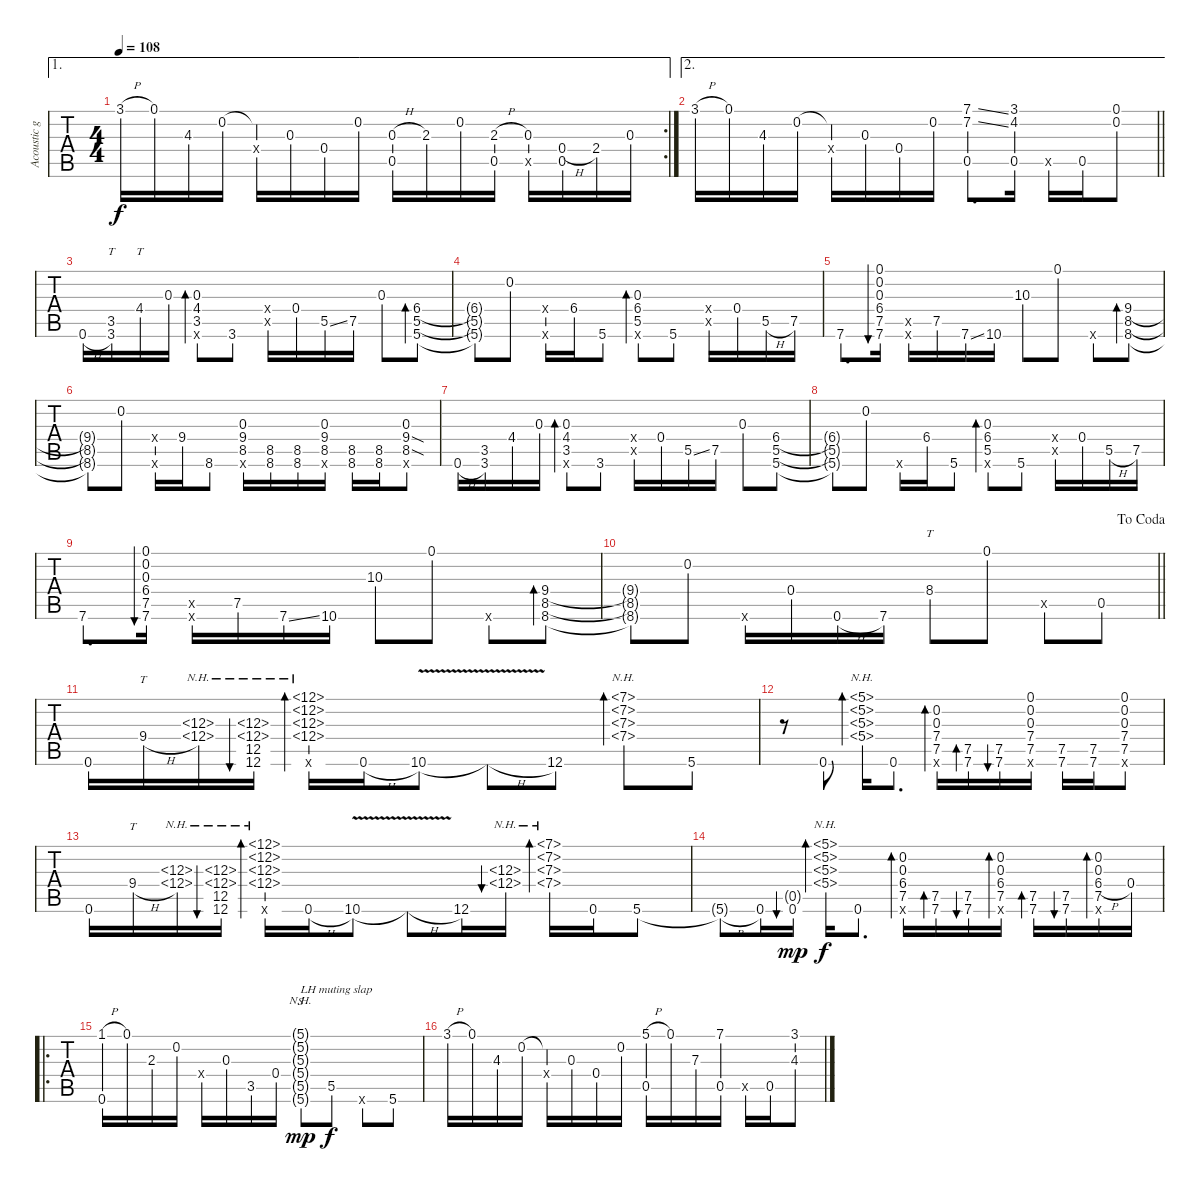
\track ("Acoustic guitar" "Acoustic g") {instrument acousticguitarsteel}
\staff {tabs}
\tuning (Eb4 B3 Gb3 E3 Ab2 Db2) {hide}
\ae 1
\rc 2
\ts (4 4)
\tempo 108
\clef g2
\ks g#minor
3.1{h}.16{dy f} 0.1.16 4.3.16 0.2.16 (0.2{t} 0.4{x}).16 0.3.16 0.4.16 0.2.16 (0.3{h} 0.5).16 2.3.16 0.2.16 (2.3{h} 0.5).16 (0.3 0.5{x}).16 (0.4{h} 0.5).16 2.4.16 0.3.16 |
\ae 2
\barLineRight lightlight
3.1{h}.16 0.1.16 4.3.16 0.2.16 (0.2{t} 0.4{x}).16 0.3.16 0.4.16 0.2.16 (7.1{ss} 7.2{ss} 0.5).8{d} (3.1 4.2 0.5).16 0.5{x}.16 0.5.16 (0.1 0.2).8 |
0.6{h rf 1}.16 (3.5 3.6{lf 2}).16{tt} 4.4{lf 3}.16{tt} 0.3.16 (0.3 4.4 3.5{rf 3} 0.6{x rf 1}).8{bd 60} 3.6{rf 1}.8 (0.4{x rf 2} 0.5{x rf 1}).16 0.4{rf 2}.16 5.5{ss rf 1}.16 7.5.16 0.3{rf 3}.8 (6.4 5.5 5.6{rf 1}).8{bd 60} |
(6.4{t} 5.5{t} 5.6{t}).8 0.2.8 (0.4{x} 0.6{x}).16 6.4.16 5.6.8 (0.3 6.4 5.5 0.6{x}).8{bd 60} 5.6.8 (0.4{x} 0.5{x}).16 0.4.16 5.5{h}.16 7.5.16 |
7.6.8{d} (0.1 0.2 0.3 6.4 7.5 7.6).16{bu 60} (0.5{x} 0.6{x}).16 7.5.16 7.6{ss}.16 10.6.16 10.3.8 0.1.8 0.6{x}.8 (9.4 8.5 8.6).8{bd 60} |
(9.4{t} 8.5{t} 8.6{t}).8 0.2.8 (0.4{x} 0.6{x}).16 9.4.16 8.6.8 (0.3 9.4 8.5 0.6{x}).16 (8.5 8.6).16 (8.5 8.6).16 (0.3 9.4 8.5 0.6{x}).16 (8.5 8.6).16 (8.5 8.6).16 (0.3 9.4{sod} 8.5{sod} 0.6{x}).8 |
0.6{h}.16 (3.5 3.6).16 4.4.16 0.3.16 (0.3 4.4 3.5 0.6{x}).8{bd 60} 3.6.8 (0.4{x} 0.5{x}).16 0.4.16 5.5{ss}.16 7.5.16 0.3.8 (6.4 5.5 5.6).8 |
(6.4{t} 5.5{t} 5.6{t}).8 0.2.8 0.6{x}.16 6.4.16 5.6.8 (0.3 6.4 5.5 0.6{x}).8{bd 60} 5.6.8 (0.4{x} 0.5{x}).16 0.4.16 5.5{h}.16 7.5.16 |
7.6.8{d} (0.1 0.2 0.3 6.4 7.5 7.6).16{bu 60} (0.5{x} 0.6{x}).16 7.5.16 7.6{ss}.16 10.6.16 10.3.8 0.1.8 0.6{x}.8 (9.4 8.5 8.6).8{bd 60} |
\jump dacoda
\barLineRight lightlight
(9.4{t} 8.5{t} 8.6{t}).8 0.2.8 0.6{x}.16 0.4.16 0.6{h}.16 7.6.16 8.4.8{tt} 0.1.8 0.5{x}.8 0.5.8 |
0.6.16 9.4{h}.16{tt} (12.3{nh} 12.4{nh}).16 (12.3{nh} 12.4{nh} 12.5 12.6).16{bu 60} (12.1{nh} 12.2{nh} 12.3{nh} 12.4{nh} 0.6{x}).16{bd 60} 0.6{h}.16 10.6{v}.8 10.6{h t}.8 12.6.8 (7.1{nh} 7.2{nh} 7.3{nh} 7.4{nh}).8{bd 60} 5.6{st}.8 |
r.8 0.6.8 (5.1{nh} 5.2{nh} 5.3{nh} 5.4{nh}).16{bd 60} 0.6.8{d} (0.2 0.3 7.4 7.5 7.6{x}).16{bd 60} (7.5 7.6).16{bd 60} (7.5 7.6).16{bu 60} (0.1 0.2 0.3 7.4 7.5 7.6{x}).16 (7.5 7.6).16 (7.5 7.6).16 (0.1 0.2 0.3 7.4 7.5 7.6{x}).8 |
0.6.16 9.4{h}.16{tt} (12.3{nh} 12.4{nh}).16 (12.3{nh} 12.4{nh} 12.5 12.6).16{bu 60} (12.1{nh} 12.2{nh} 12.3{nh} 12.4{nh} 0.6{x}).16{bd 60} 0.6{h}.16 10.6{v}.8 10.6{h t}.8 12.6.16 (12.3{nh} 12.4{nh}).16{bu 60} (7.1{nh} 7.2{nh} 7.3{nh} 7.4{nh}).16{bd 60} 0.6.16 5.6.8 |
5.6{h t}.8 0.6.16 (0.5{g} 0.6).16{bu 60 dy mp} (5.1{nh} 5.2{nh} 5.3{nh} 5.4{nh}).16{bd 60 dy f} 0.6.8{d} (0.2 0.3 6.4 7.5 7.6{x}).16{bd 60} (7.5 7.6).16{bd 60} (7.5 7.6).16{bu 60} (0.2 0.3 6.4 7.5 7.6{x}).16{bd 60} (7.5 7.6).16{bd 60} (7.5 7.6).16{bu 60} (0.2 0.3 6.4{h} 7.5 7.6{x}).16{bd 60} 0.4.16 |
\ro
(1.1{h} 0.6).16 0.1.16 2.3.16 0.2.16 0.4{x}.16 0.3.16 3.5.16 0.4.16 (5.1{nh g} 5.2{nh g} 5.3{nh g} 5.4{nh g} 5.5{nh g} 5.6{nh g}).8{s txt "LH muting slap" dy mp} 5.5.8{dy f} 0.6{x}.8 5.6.8 |
3.1{h}.16 0.1.16 4.3.16 0.2.16 (0.2{t} 0.4{x}).16 0.3.16 0.4.16 0.2.16 (5.1{h} 0.5).16 0.1.16 7.3.16 (7.1 0.5).16 0.5{x}.16 0.5.16 (3.1 4.3).8
